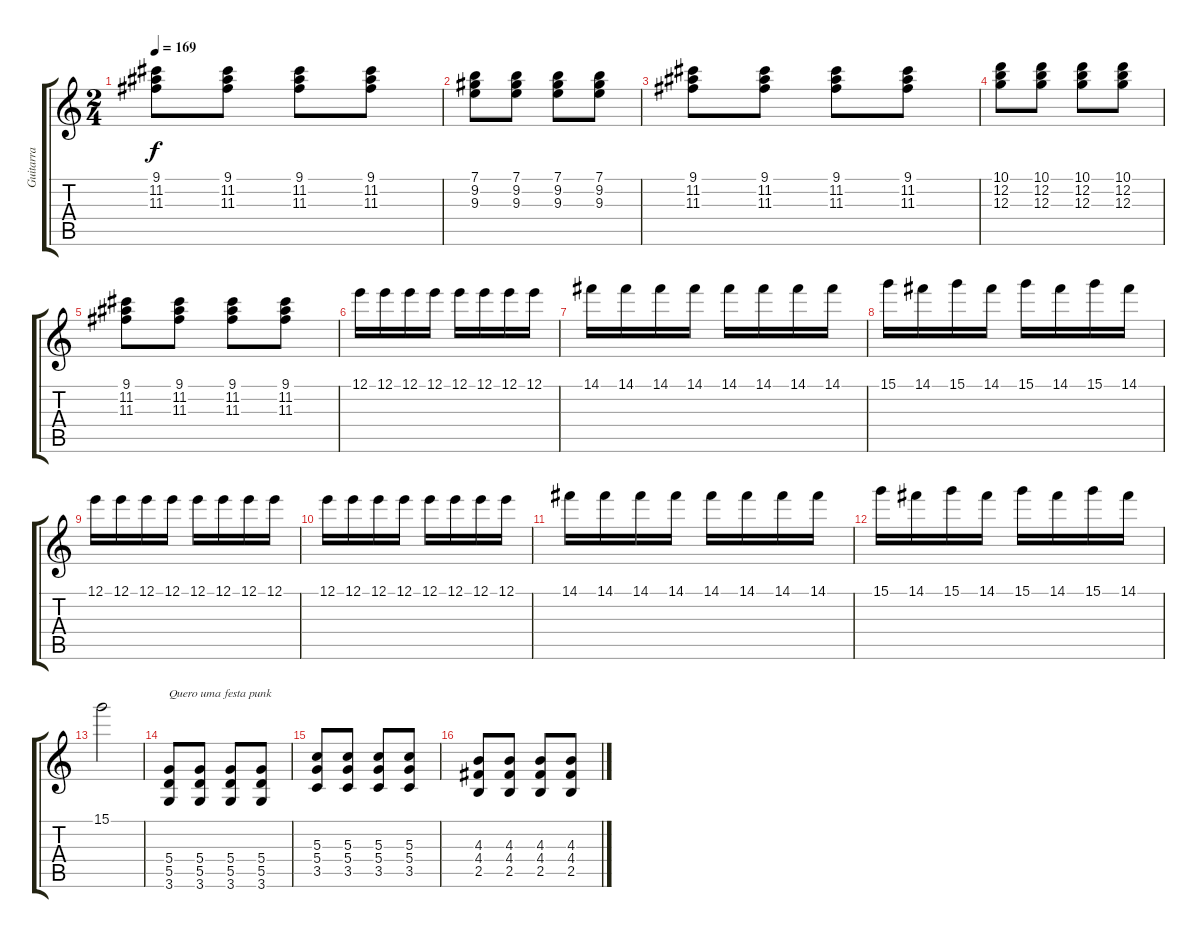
\track ("Guitarra" "Guitarra") {instrument distortionguitar}
\staff {score tabs}
\tuning (E4 B3 G3 D3 A2 E2) {hide}
\ts (2 4)
\tempo 169
\clef g2
\ks c
(9.1 11.2 11.3).8{dy f} (9.1 11.2 11.3).8 (9.1 11.2 11.3).8 (9.1 11.2 11.3).8 |
(7.1 9.2 9.3).8 (7.1 9.2 9.3).8 (7.1 9.2 9.3).8 (7.1 9.2 9.3).8 |
(9.1 11.2 11.3).8 (9.1 11.2 11.3).8 (9.1 11.2 11.3).8 (9.1 11.2 11.3).8 |
(10.1 12.2 12.3).8 (10.1 12.2 12.3).8 (10.1 12.2 12.3).8 (10.1 12.2 12.3).8 |
(9.1 11.2 11.3).8 (9.1 11.2 11.3).8 (9.1 11.2 11.3).8 (9.1 11.2 11.3).8 |
12.1.16 12.1.16 12.1.16 12.1.16 12.1.16 12.1.16 12.1.16 12.1.16 |
14.1.16 14.1.16 14.1.16 14.1.16 14.1.16 14.1.16 14.1.16 14.1.16 |
15.1.16 14.1.16 15.1.16 14.1.16 15.1.16 14.1.16 15.1.16 14.1.16 |
12.1.16 12.1.16 12.1.16 12.1.16 12.1.16 12.1.16 12.1.16 12.1.16 |
12.1.16 12.1.16 12.1.16 12.1.16 12.1.16 12.1.16 12.1.16 12.1.16 |
14.1.16 14.1.16 14.1.16 14.1.16 14.1.16 14.1.16 14.1.16 14.1.16 |
15.1.16 14.1.16 15.1.16 14.1.16 15.1.16 14.1.16 15.1.16 14.1.16 |
15.1.2 |
(5.4 5.5 3.6).8{txt "Quero uma festa punk "} (5.4 5.5 3.6).8 (5.4 5.5 3.6).8 (5.4 5.5 3.6).8 |
(5.3 5.4 3.5).8 (5.3 5.4 3.5).8 (5.3 5.4 3.5).8 (5.3 5.4 3.5).8 |
(4.3 4.4 2.5).8 (4.3 4.4 2.5).8 (4.3 4.4 2.5).8 (4.3 4.4 2.5).8
